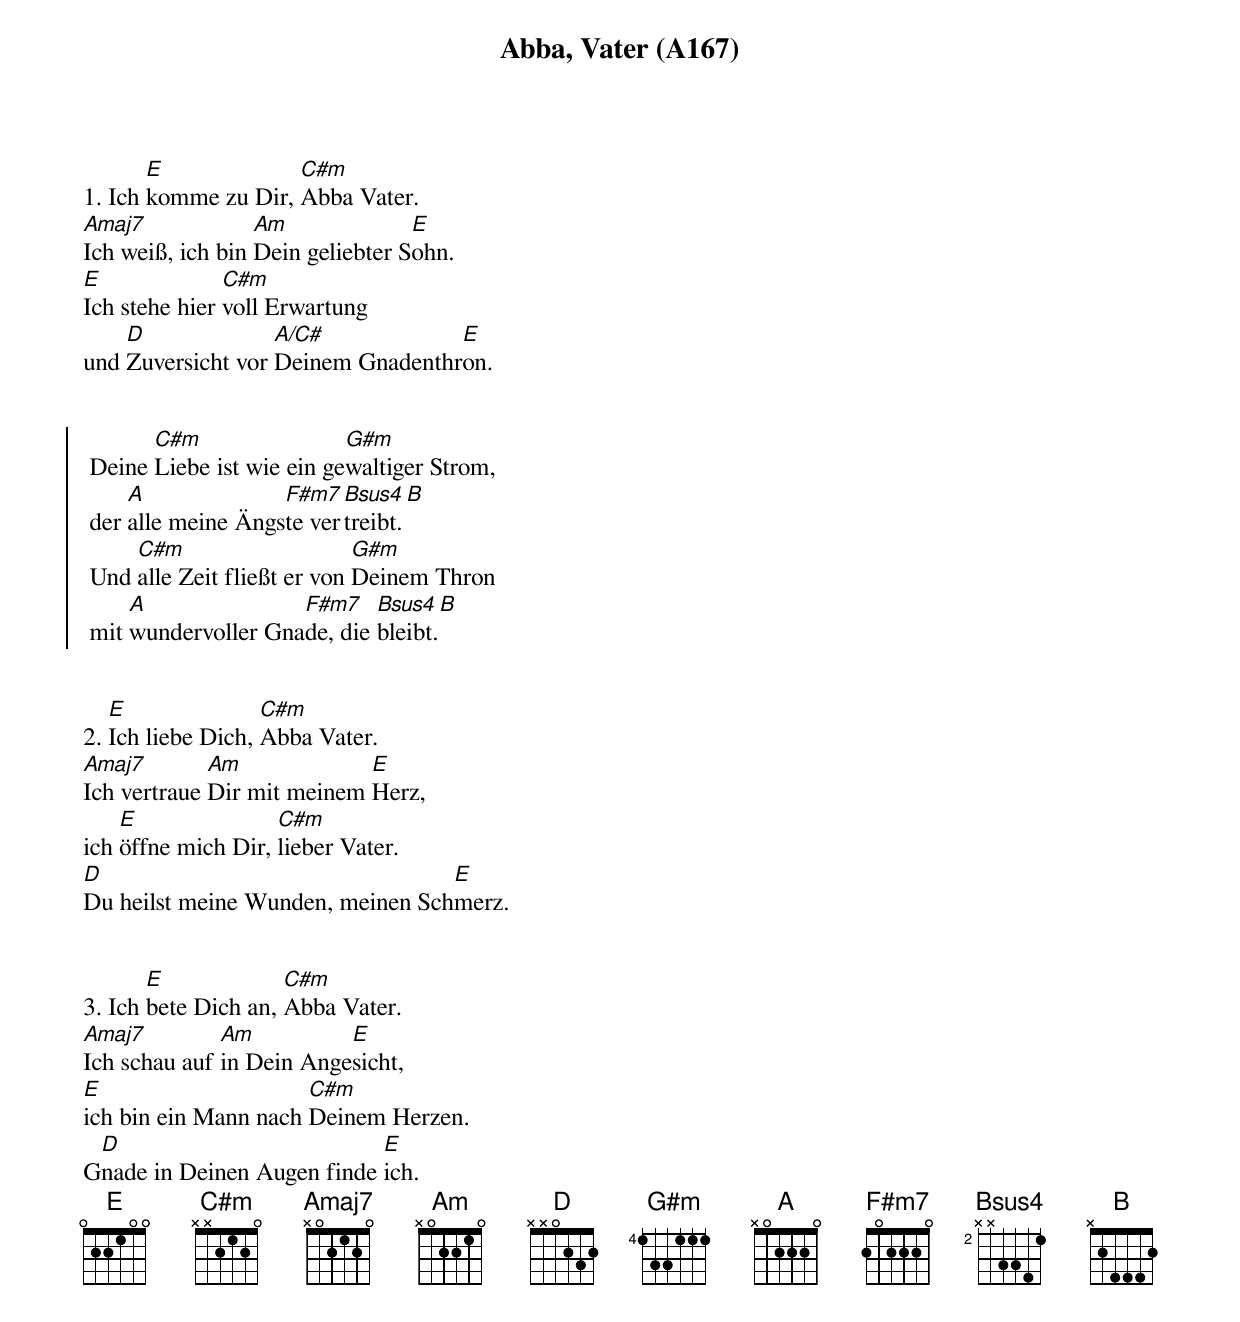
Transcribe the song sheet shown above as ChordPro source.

{title: Abba, Vater (A167)}
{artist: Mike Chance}

1. Ich [E]komme zu Dir, [C#m]Abba Vater.
[Amaj7]Ich weiß, ich bin [Am]Dein geliebter S[E]ohn.
[E]Ich stehe hier [C#m]voll Erwartung
und [D]Zuversicht vor [A/C#]Deinem Gnadenthr[E]on.


{soc}
 Deine [C#m]Liebe ist wie ein ge[G#m]waltiger Strom,
 der [A]alle meine Ängs[F#m7]te ver[Bsus4]treibt.[B]
 Und [C#m]alle Zeit fließt er von [G#m]Deinem Thron
 mit [A]wundervoller Gna[F#m7]de, die [Bsus4]bleibt.[B]
 {eoc}


2. [E]Ich liebe Dich, [C#m]Abba Vater.
[Amaj7]Ich vertraue [Am]Dir mit meinem [E]Herz,
ich [E]öffne mich Dir, [C#m]lieber Vater.
[D]Du heilst meine Wunden, meinen Sch[E]merz.


3. Ich [E]bete Dich an, [C#m]Abba Vater.
[Amaj7]Ich schau auf [Am]in Dein Ange[E]sicht,
[E]ich bin ein Mann nach [C#m]Deinem Herzen.
G[D]nade in Deinen Augen finde [E]ich.
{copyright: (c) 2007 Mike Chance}
